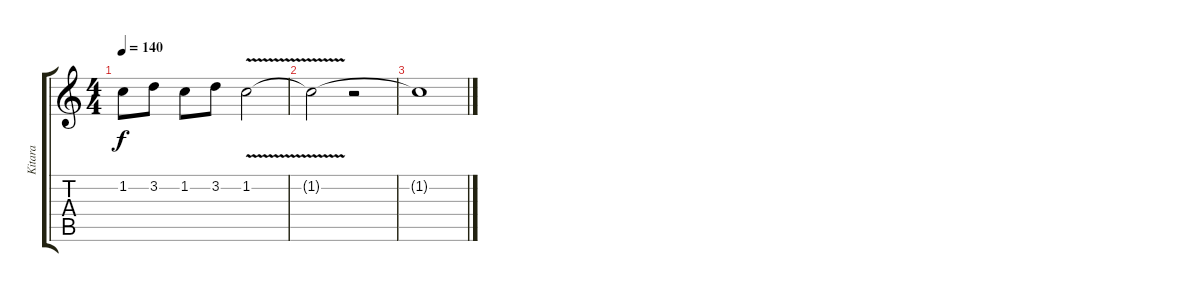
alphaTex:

\track ("Kitara" "Kitara") {instrument overdrivenguitar}
\staff {score tabs}
\tuning (E4 B3 G3 D3 A2 E2) {hide}
\ts (4 4)
\tempo 140
\clef g2
\ks c
1.2.8{dy f} 3.2.8 1.2.8 3.2.8 1.2{v}.2 |
1.2{t}.2 r.2 |
1.2{t}.1
